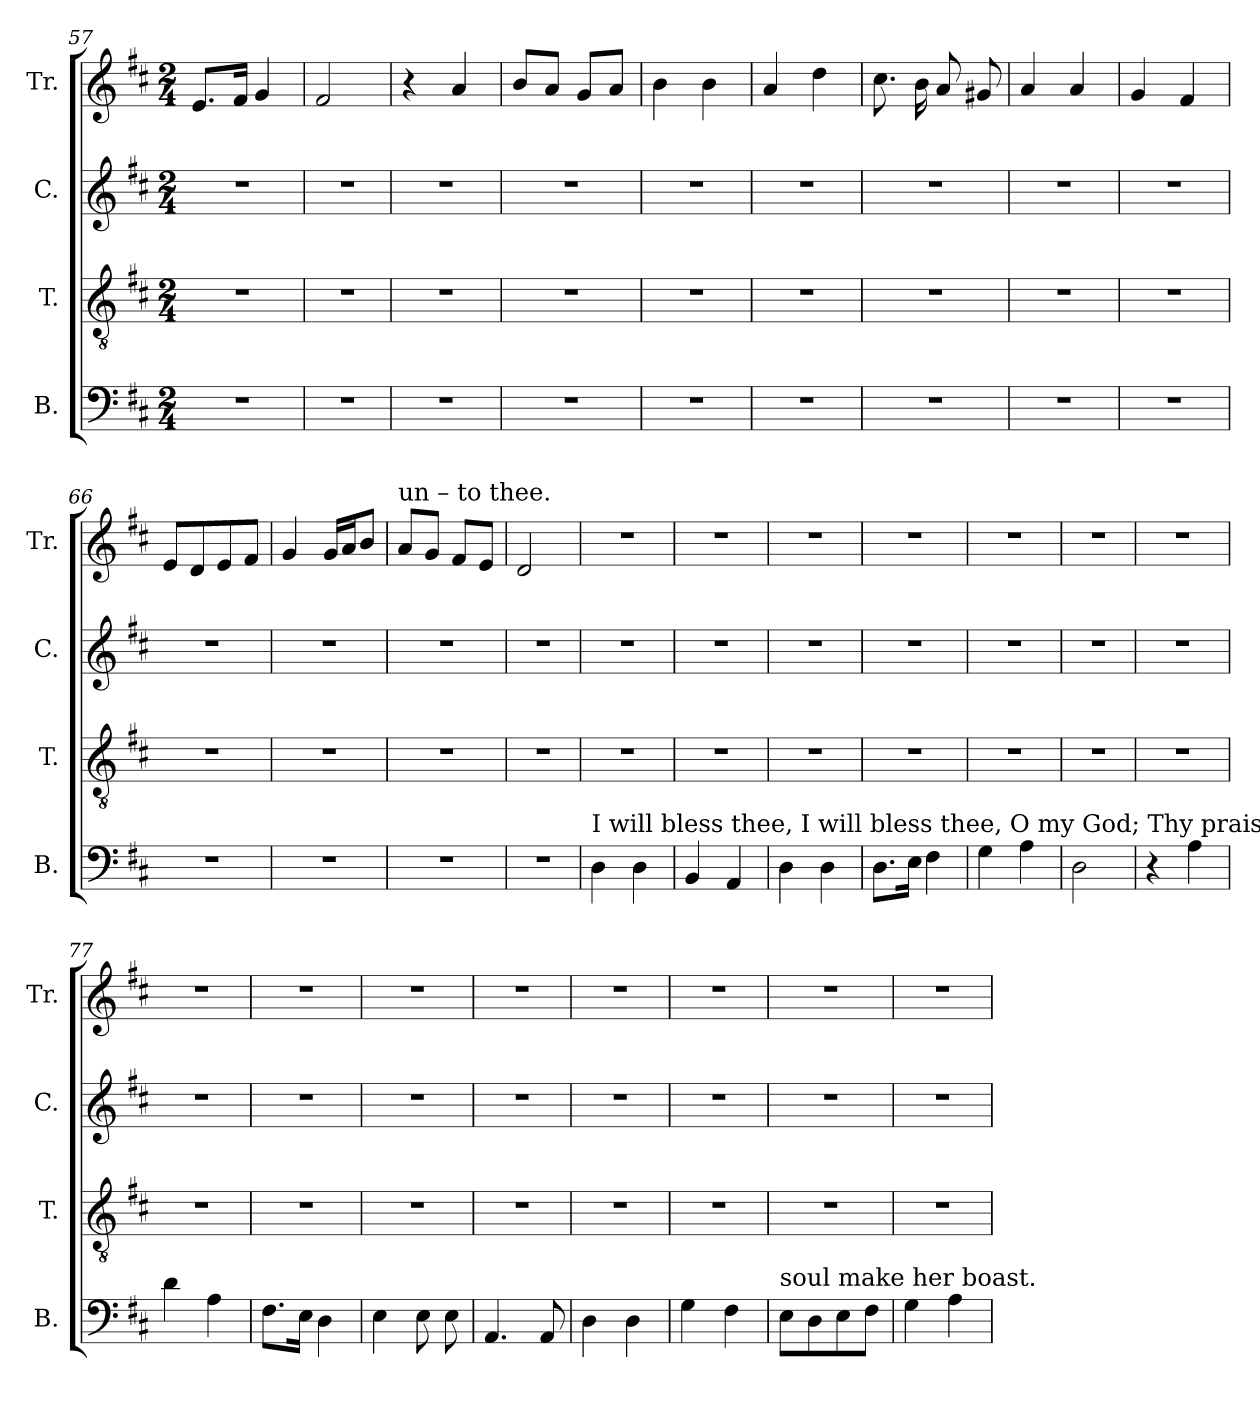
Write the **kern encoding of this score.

**kern	**kern	**kern	**kern
*part4	*part3	*part2	*part1
*staff4	*staff3	*staff2	*staff1
*I"B.	*I"T.	*I"C.	*I"Tr.
*I'B.	*I'T.	*I'C.	*I'Tr.
*clefF4	*clefGv2	*clefG2	*clefG2
*k[f#c#]	*k[f#c#]	*k[f#c#]	*k[f#c#]
*M2/4	*M2/4	*M2/4	*M2/4
=57	=57	=57	=57
2r	2r	2r	8.e/L
.	.	.	16f#/Jk
.	.	.	4g/
=58	=58	=58	=58
2r	2r	2r	2f#/
=59	=59	=59	=59
2r	2r	2r	4r
.	.	.	4a/
=60	=60	=60	=60
2r	2r	2r	8b/L
.	.	.	8a/J
.	.	.	8g/L
.	.	.	8a/J
=61	=61	=61	=61
2r	2r	2r	4b\
.	.	.	4b\
=62	=62	=62	=62
2r	2r	2r	4a/
.	.	.	4dd\
=63	=63	=63	=63
2r	2r	2r	8.cc#\
.	.	.	16b\
.	.	.	8a/
.	.	.	8g#X/
=64	=64	=64	=64
2r	2r	2r	4a/
.	.	.	4a/
=65	=65	=65	=65
2r	2r	2r	4g/
.	.	.	4f#/
=66	=66	=66	=66
2r	2r	2r	8e/L
.	.	.	8d/
.	.	.	8e/
.	.	.	8f#/J
=67	=67	=67	=67
2r	2r	2r	4g/
.	.	.	16g/LL
.	.	.	16a/J
.	.	.	8b/J
=68	=68	=68	=68
!	!	!	!LO:TX:a:t=un  –  to       thee.
2r	2r	2r	8a/L
.	.	.	8g/J
.	.	.	8f#/L
.	.	.	8e/J
=69	=69	=69	=69
2r	2r	2r	2d/
=70	=70	=70	=70
!LO:TX:a:t=I  will bless thee,  I   will   bless  thee,  O  my  God;      Thy praise shall  ev – er      be  in  my mouth, and  in thee shall my	!	!	!
4D\	2r	2r	2r
4D\	.	.	.
=71	=71	=71	=71
4BB/	2r	2r	2r
4AA/	.	.	.
=72	=72	=72	=72
4D\	2r	2r	2r
4D\	.	.	.
=73	=73	=73	=73
8.D\L	2r	2r	2r
16E\Jk	.	.	.
4F#\	.	.	.
=74	=74	=74	=74
4G\	2r	2r	2r
4A\	.	.	.
=75	=75	=75	=75
2D\	2r	2r	2r
=76	=76	=76	=76
4r	2r	2r	2r
4A\	.	.	.
=77	=77	=77	=77
4d\	2r	2r	2r
4A\	.	.	.
=78	=78	=78	=78
8.F#\L	2r	2r	2r
16E\Jk	.	.	.
4D\	.	.	.
=79	=79	=79	=79
4E\	2r	2r	2r
8E\	.	.	.
8E\	.	.	.
=80	=80	=80	=80
4.AA/	2r	2r	2r
8AA/	.	.	.
=81	=81	=81	=81
4D\	2r	2r	2r
4D\	.	.	.
=82	=82	=82	=82
4G\	2r	2r	2r
4F#\	.	.	.
=83	=83	=83	=83
!LO:TX:a:t=soul          make her boast.	!	!	!
8E\L	2r	2r	2r
8D\	.	.	.
8E\	.	.	.
8F#\J	.	.	.
=84	=84	=84	=84
4G\	2r	2r	2r
4A\	.	.	.
=	=	=	=
*-	*-	*-	*-
